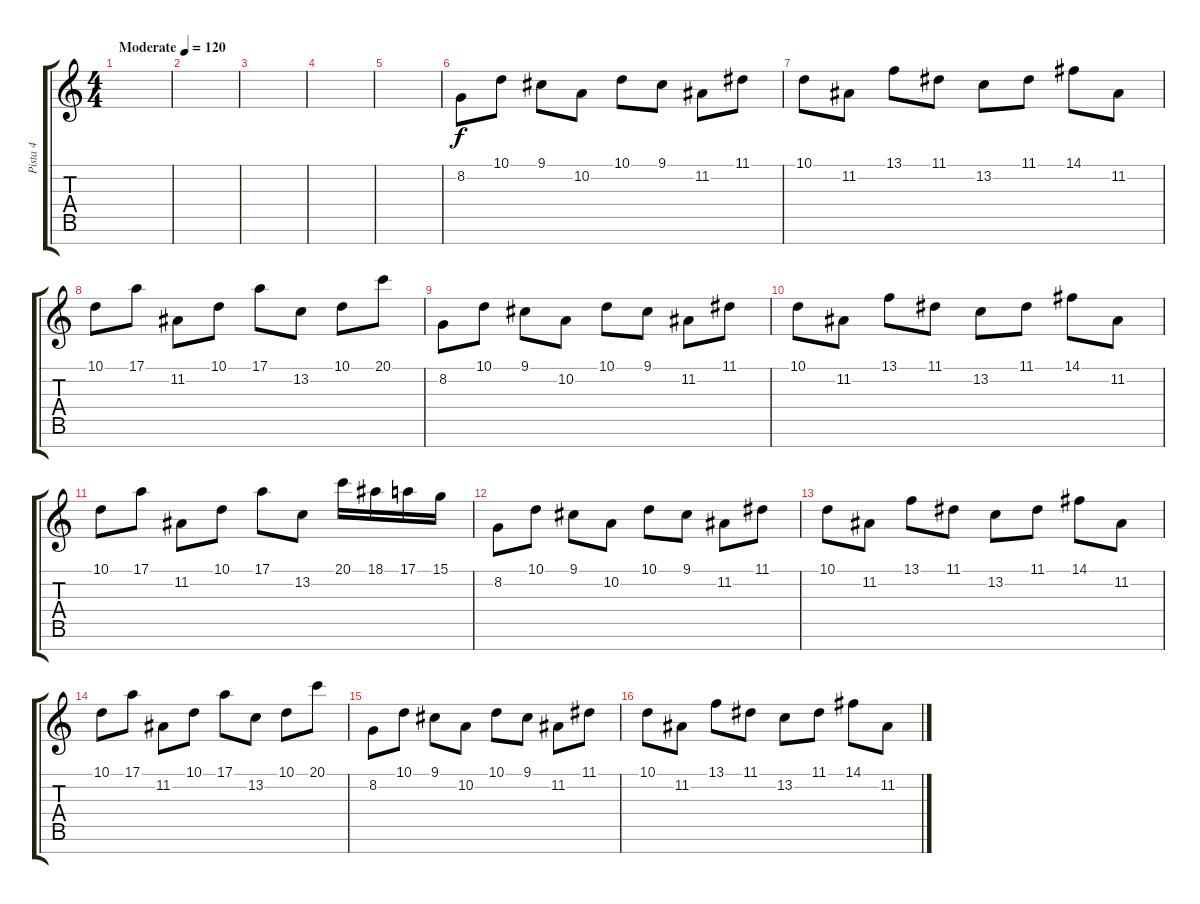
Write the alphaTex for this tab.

\track ("Pista 4" "Pista 4") {instrument acousticgrandpiano}
\staff {score tabs}
\tuning (E4 B3 G3 D3 A2 E2 B1) {hide}
\ts (4 4)
\tempo (120 "Moderate")
\clef g2
\ks c
|
|
|
|
|
8.2.8{instrument honkytonkpiano} 10.1.8 9.1.8 10.2.8 10.1.8 9.1.8 11.2.8 11.1.8 |
10.1.8 11.2.8 13.1.8 11.1.8 13.2.8 11.1.8 14.1.8 11.2.8 |
10.1.8 17.1.8 11.2.8 10.1.8 17.1.8 13.2.8 10.1.8 20.1.8 |
8.2.8 10.1.8 9.1.8 10.2.8 10.1.8 9.1.8 11.2.8 11.1.8 |
10.1.8 11.2.8 13.1.8 11.1.8 13.2.8 11.1.8 14.1.8 11.2.8 |
10.1.8 17.1.8 11.2.8 10.1.8 17.1.8 13.2.8 20.1.16 18.1.16 17.1.16 15.1.16 |
8.2.8{volume 6} 10.1.8 9.1.8 10.2.8 10.1.8 9.1.8 11.2.8 11.1.8 |
10.1.8 11.2.8 13.1.8 11.1.8 13.2.8 11.1.8 14.1.8 11.2.8 |
10.1.8 17.1.8 11.2.8 10.1.8 17.1.8 13.2.8 10.1.8 20.1.8 |
8.2.8 10.1.8 9.1.8 10.2.8 10.1.8 9.1.8 11.2.8 11.1.8 |
10.1.8 11.2.8 13.1.8 11.1.8 13.2.8 11.1.8 14.1.8 11.2.8
